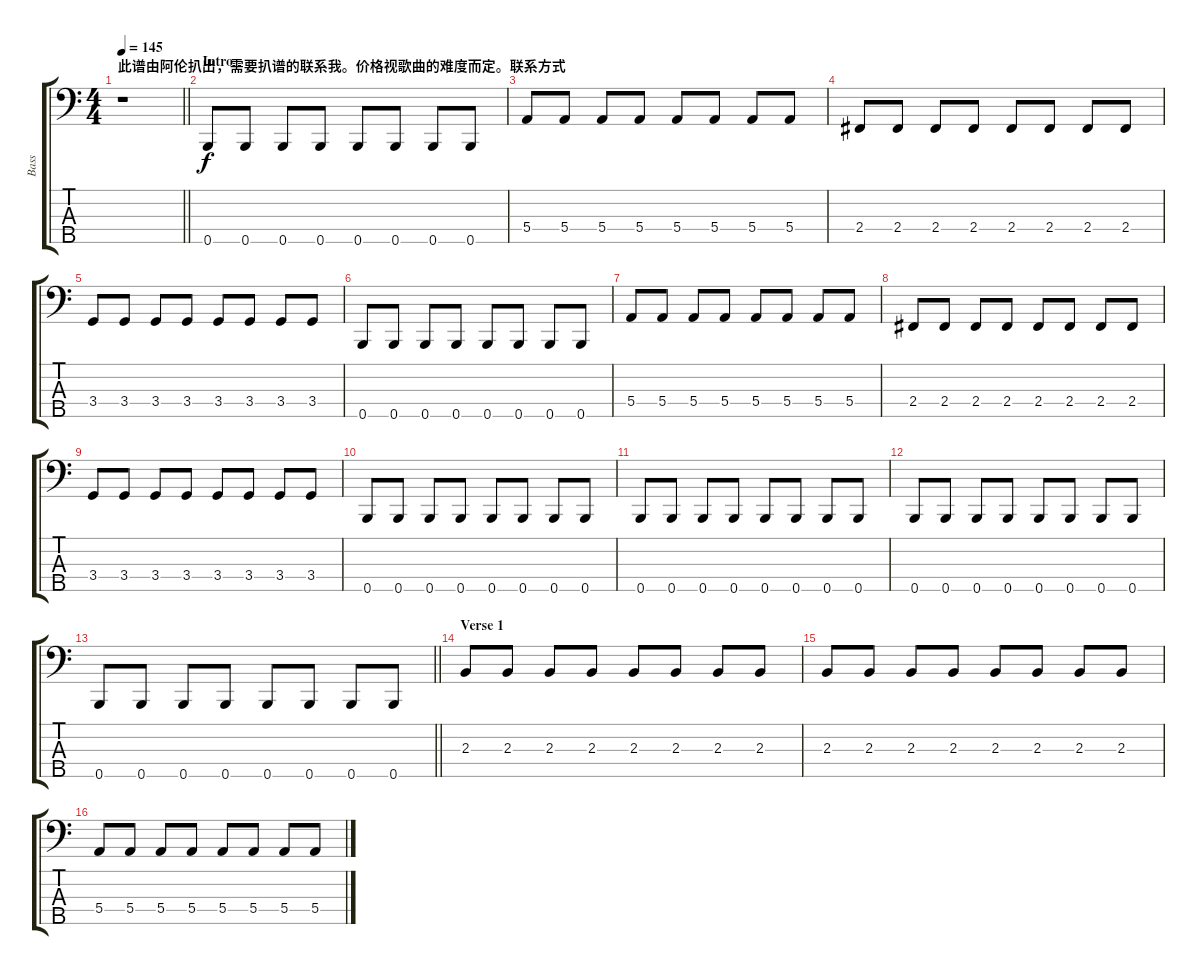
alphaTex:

\track ("Bass" "Bass") {instrument electricbassfinger}
\staff {score tabs}
\tuning (G2 D2 A1 E1 B0) {hide}
\ts (4 4)
\section ("" "此谱由阿伦扒出，需要扒谱的联系我。价格视歌曲的难度而定。联系方式")
\tempo 145
\clef f4
\barLineRight lightlight
\ks c
r.1{dy f instrument electricbassfinger} |
\section ("" "Intro")
0.5.8 0.5.8 0.5.8 0.5.8 0.5.8 0.5.8 0.5.8 0.5.8 |
5.4.8 5.4.8 5.4.8 5.4.8 5.4.8 5.4.8 5.4.8 5.4.8 |
2.4.8 2.4.8 2.4.8 2.4.8 2.4.8 2.4.8 2.4.8 2.4.8 |
3.4.8 3.4.8 3.4.8 3.4.8 3.4.8 3.4.8 3.4.8 3.4.8 |
0.5.8 0.5.8 0.5.8 0.5.8 0.5.8 0.5.8 0.5.8 0.5.8 |
5.4.8 5.4.8 5.4.8 5.4.8 5.4.8 5.4.8 5.4.8 5.4.8 |
2.4.8 2.4.8 2.4.8 2.4.8 2.4.8 2.4.8 2.4.8 2.4.8 |
3.4.8 3.4.8 3.4.8 3.4.8 3.4.8 3.4.8 3.4.8 3.4.8 |
0.5.8 0.5.8 0.5.8 0.5.8 0.5.8 0.5.8 0.5.8 0.5.8 |
0.5.8 0.5.8 0.5.8 0.5.8 0.5.8 0.5.8 0.5.8 0.5.8 |
0.5.8 0.5.8 0.5.8 0.5.8 0.5.8 0.5.8 0.5.8 0.5.8 |
\barLineRight lightlight
0.5.8 0.5.8 0.5.8 0.5.8 0.5.8 0.5.8 0.5.8 0.5.8 |
\section ("" "Verse 1")
2.3.8 2.3.8 2.3.8 2.3.8 2.3.8 2.3.8 2.3.8 2.3.8 |
2.3.8 2.3.8 2.3.8 2.3.8 2.3.8 2.3.8 2.3.8 2.3.8 |
5.4.8 5.4.8 5.4.8 5.4.8 5.4.8 5.4.8 5.4.8 5.4.8
